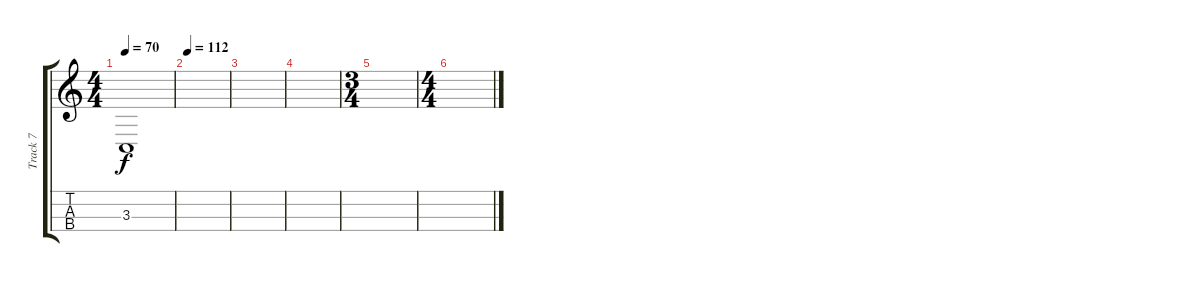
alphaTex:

\track ("Track 7" "Track 7") {instrument violin}
\staff {score tabs}
\tuning (G3 D3 A2 E2) {hide}
\ts (4 4)
\tempo 70
\clef g2
\ks c
3.3.1{dy f} |
\tempo 112
|
|
|
\ts (3 4)
|
\ts (4 4)
